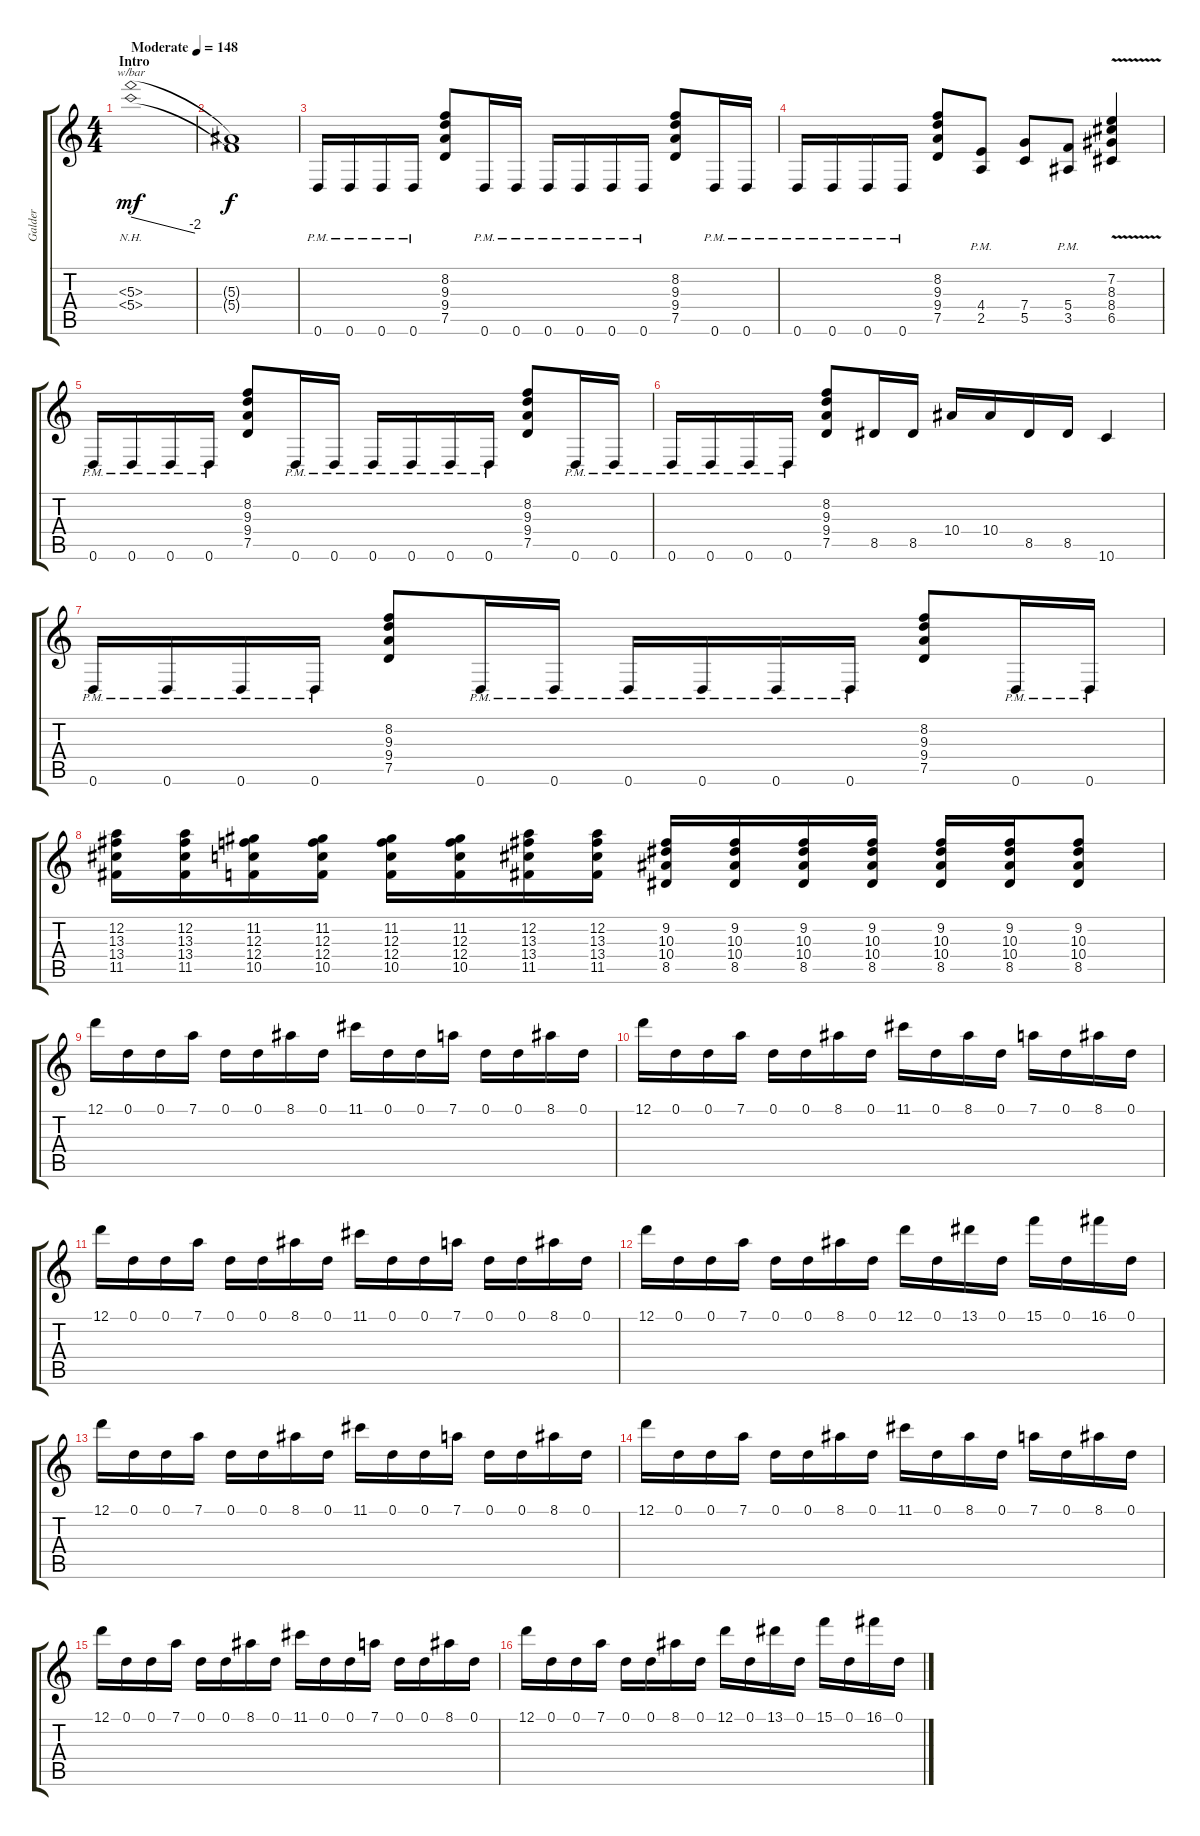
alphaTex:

\track ("Galder" "Galder") {instrument overdrivenguitar}
\staff {score tabs}
\tuning (D4 A3 F3 C3 G2 D2) {hide}
\ts (4 4)
\section ("" "Intro")
\tempo (148 "Moderate")
\clef g2
\ks c
(5.3{nh} 5.4{nh}).1{tbe (dive default 0 0 60 -8) dy mf instrument overdrivenguitar} |
(5.3{t} 5.4{t}).1{dy f} |
0.6{pm}.16 0.6{pm}.16 0.6{pm}.16 0.6{pm}.16 (8.2 9.3 9.4 7.5).8 0.6{pm}.16 0.6{pm}.16 0.6{pm}.16 0.6{pm}.16 0.6{pm}.16 0.6{pm}.16 (8.2 9.3 9.4 7.5).8 0.6{pm}.16 0.6{pm}.16 |
0.6{pm}.16 0.6{pm}.16 0.6{pm}.16 0.6{pm}.16 (8.2 9.3 9.4 7.5).8 (4.4{pm} 2.5{pm}).8 (7.4 5.5).8 (5.4{pm} 3.5{pm}).8 (7.2 8.3 8.4{v} 6.5{v}).4 |
0.6{pm}.16 0.6{pm}.16 0.6{pm}.16 0.6{pm}.16 (8.2 9.3 9.4 7.5).8 0.6{pm}.16 0.6{pm}.16 0.6{pm}.16 0.6{pm}.16 0.6{pm}.16 0.6{pm}.16 (8.2 9.3 9.4 7.5).8 0.6{pm}.16 0.6{pm}.16 |
0.6{pm}.16 0.6{pm}.16 0.6{pm}.16 0.6{pm}.16 (8.2 9.3 9.4 7.5).8 8.5.16 8.5.16 10.4.16 10.4.16 8.5.16 8.5.16 10.6.4 |
0.6{pm}.16 0.6{pm}.16 0.6{pm}.16 0.6{pm}.16 (8.2 9.3 9.4 7.5).8 0.6{pm}.16 0.6{pm}.16 0.6{pm}.16 0.6{pm}.16 0.6{pm}.16 0.6{pm}.16 (8.2 9.3 9.4 7.5).8 0.6{pm}.16 0.6{pm}.16 |
(12.2 13.3 13.4 11.5).16 (12.2 13.3 13.4 11.5).16 (11.2 12.3 12.4 10.5).16 (11.2 12.3 12.4 10.5).16 (11.2 12.3 12.4 10.5).16 (11.2 12.3 12.4 10.5).16 (12.2 13.3 13.4 11.5).16 (12.2 13.3 13.4 11.5).16 (9.2 10.3 10.4 8.5).16 (9.2 10.3 10.4 8.5).16 (9.2 10.3 10.4 8.5).16 (9.2 10.3 10.4 8.5).16 (9.2 10.3 10.4 8.5).16 (9.2 10.3 10.4 8.5).16 (9.2 10.3 10.4 8.5).8 |
12.1.16 0.1.16 0.1.16 7.1.16 0.1.16 0.1.16 8.1.16 0.1.16 11.1.16 0.1.16 0.1.16 7.1.16 0.1.16 0.1.16 8.1.16 0.1.16 |
12.1.16 0.1.16 0.1.16 7.1.16 0.1.16 0.1.16 8.1.16 0.1.16 11.1.16 0.1.16 8.1.16 0.1.16 7.1.16 0.1.16 8.1.16 0.1.16 |
12.1.16 0.1.16 0.1.16 7.1.16 0.1.16 0.1.16 8.1.16 0.1.16 11.1.16 0.1.16 0.1.16 7.1.16 0.1.16 0.1.16 8.1.16 0.1.16 |
12.1.16 0.1.16 0.1.16 7.1.16 0.1.16 0.1.16 8.1.16 0.1.16 12.1.16 0.1.16 13.1.16 0.1.16 15.1.16 0.1.16 16.1.16 0.1.16 |
12.1.16 0.1.16 0.1.16 7.1.16 0.1.16 0.1.16 8.1.16 0.1.16 11.1.16 0.1.16 0.1.16 7.1.16 0.1.16 0.1.16 8.1.16 0.1.16 |
12.1.16 0.1.16 0.1.16 7.1.16 0.1.16 0.1.16 8.1.16 0.1.16 11.1.16 0.1.16 8.1.16 0.1.16 7.1.16 0.1.16 8.1.16 0.1.16 |
12.1.16 0.1.16 0.1.16 7.1.16 0.1.16 0.1.16 8.1.16 0.1.16 11.1.16 0.1.16 0.1.16 7.1.16 0.1.16 0.1.16 8.1.16 0.1.16 |
12.1.16 0.1.16 0.1.16 7.1.16 0.1.16 0.1.16 8.1.16 0.1.16 12.1.16 0.1.16 13.1.16 0.1.16 15.1.16 0.1.16 16.1.16 0.1.16
